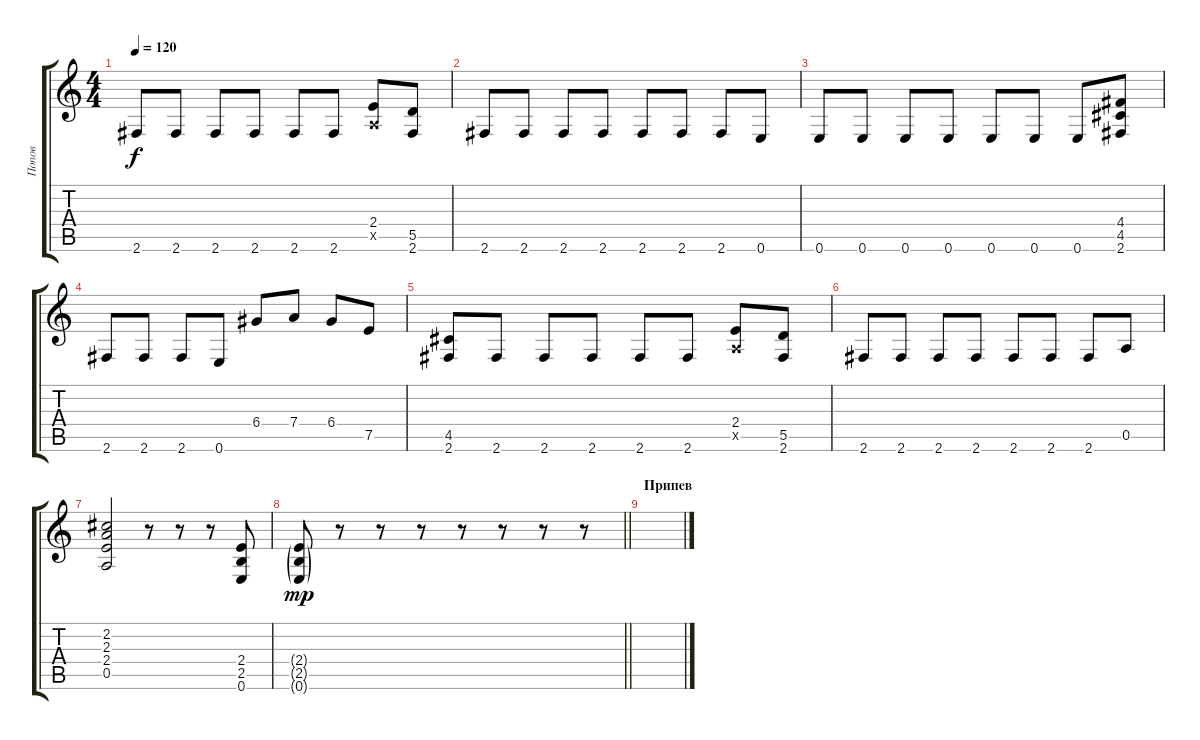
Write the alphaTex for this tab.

\track ("Попов" "Попов") {instrument distortionguitar}
\staff {score tabs}
\tuning (E4 B3 G3 D3 A2 E2) {hide}
\ts (4 4)
\tempo 120
\clef g2
\ks c
2.6.8{dy f} 2.6.8 2.6.8 2.6.8 2.6.8 2.6.8 (2.4 0.5{x}).8 (5.5 2.6).8 |
2.6.8 2.6.8 2.6.8 2.6.8 2.6.8 2.6.8 2.6.8 0.6.8 |
0.6.8 0.6.8 0.6.8 0.6.8 0.6.8 0.6.8 0.6.8 (4.4 4.5 2.6).8 |
2.6.8 2.6.8 2.6.8 0.6.8 6.4.8 7.4.8 6.4.8 7.5.8 |
(4.5 2.6).8 2.6.8 2.6.8 2.6.8 2.6.8 2.6.8 (2.4 0.5{x}).8 (5.5 2.6).8 |
2.6.8 2.6.8 2.6.8 2.6.8 2.6.8 2.6.8 2.6.8 0.5.8 |
(2.2 2.3 2.4 0.5).2 r.8 r.8 r.8 (2.4 2.5 0.6).8 |
\barLineRight lightlight
(2.4{g} 2.5{g} 0.6{g}).8{dy mp} r.8 r.8 r.8 r.8 r.8 r.8 r.8 |
\section ("" "Припев")
